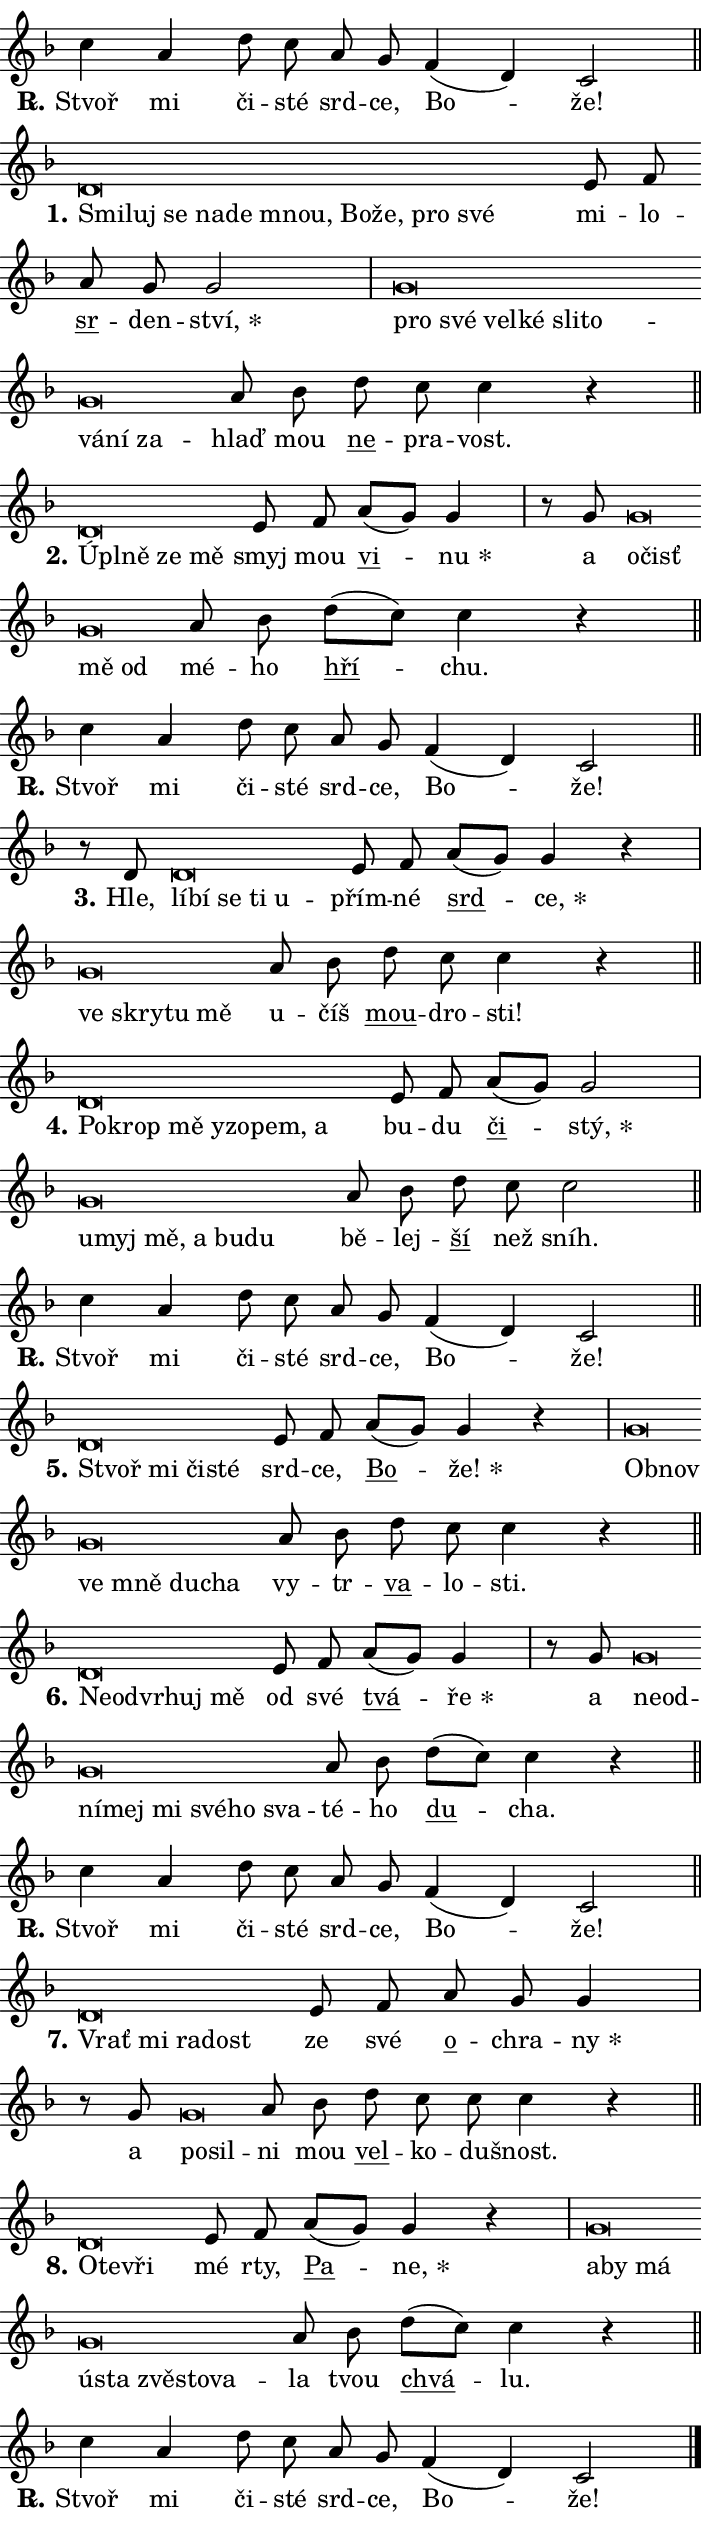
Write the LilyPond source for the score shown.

\version "2.24.0"
\header { tagline = "" }
\paper {
  indent = 0\cm
  top-margin = 0\cm
  right-margin = 0.13\cm % to fit lyric hyphens
  bottom-margin = 0\cm
  left-margin = 0\cm
  paper-width = 12\cm
  page-breaking = #ly:one-page-breaking
  system-system-spacing.basic-distance = #11
  score-system-spacing.basic-distance = #11
  ragged-last = ##f
}


%% Author: Thomas Morley
%% https://lists.gnu.org/archive/html/lilypond-user/2020-05/msg00002.html
#(define (line-position grob)
"Returns position of @var[grob} in current system:
   @code{'start}, if at first time-step
   @code{'end}, if at last time-step
   @code{'middle} otherwise
"
  (let* ((col (ly:item-get-column grob))
         (ln (ly:grob-object col 'left-neighbor))
         (rn (ly:grob-object col 'right-neighbor))
         (col-to-check-left (if (ly:grob? ln) ln col))
         (col-to-check-right (if (ly:grob? rn) rn col))
         (break-dir-left
           (and
             (ly:grob-property col-to-check-left 'non-musical #f)
             (ly:item-break-dir col-to-check-left)))
         (break-dir-right
           (and
             (ly:grob-property col-to-check-right 'non-musical #f)
             (ly:item-break-dir col-to-check-right))))
        (cond ((eqv? 1 break-dir-left) 'start)
              ((eqv? -1 break-dir-right) 'end)
              (else 'middle))))

#(define (tranparent-at-line-position vctor)
  (lambda (grob)
  "Relying on @code{line-position} select the relevant enry from @var{vctor}.
Used to determine transparency,"
    (case (line-position grob)
      ((end) (not (vector-ref vctor 0)))
      ((middle) (not (vector-ref vctor 1)))
      ((start) (not (vector-ref vctor 2))))))

noteHeadBreakVisibility =
#(define-music-function (break-visibility)(vector?)
"Makes @code{NoteHead}s transparent relying on @var{break-visibility}"
#{
  \override NoteHead.transparent =
    #(tranparent-at-line-position break-visibility)
#})

#(define delete-ledgers-for-transparent-note-heads
  (lambda (grob)
    "Reads whether a @code{NoteHead} is transparent.
If so this @code{NoteHead} is removed from @code{'note-heads} from
@var{grob}, which is supposed to be @code{LedgerLineSpanner}.
As a result ledgers are not printed for this @code{NoteHead}"
    (let* ((nhds-array (ly:grob-object grob 'note-heads))
           (nhds-list
             (if (ly:grob-array? nhds-array)
                 (ly:grob-array->list nhds-array)
                 '()))
           ;; Relies on the transparent-property being done before
           ;; Staff.LedgerLineSpanner.after-line-breaking is executed.
           ;; This is fragile ...
           (to-keep
             (remove
               (lambda (nhd)
                 (ly:grob-property nhd 'transparent #f))
               nhds-list)))
      ;; TODO find a better method to iterate over grob-arrays, similiar
      ;; to filter/remove etc for lists
      ;; For now rebuilt from scratch
      (set! (ly:grob-object grob 'note-heads)  '())
      (for-each
        (lambda (nhd)
          (ly:pointer-group-interface::add-grob grob 'note-heads nhd))
        to-keep))))

squashNotes = {
  \override NoteHead.X-extent = #'(-0.2 . 0.2)
  \override NoteHead.Y-extent = #'(-0.75 . 0)
  \override NoteHead.stencil =
    #(lambda (grob)
       (let ((pos (ly:grob-property grob 'staff-position)))
         (begin
           (if (< pos -7) (display "ERROR: Lower brevis then expected\n") (display ""))
           (if (<= pos -6) ly:text-interface::print ly:note-head::print))))
}
unSquashNotes = {
  \revert NoteHead.X-extent
  \revert NoteHead.Y-extent
  \revert NoteHead.stencil
}

hideNotes = \noteHeadBreakVisibility #begin-of-line-visible
unHideNotes = \noteHeadBreakVisibility #all-visible

% work-around for resetting accidentals
% https://lilypond.org/doc/v2.23/Documentation/notation/displaying-rhythms#unmetered-music
cadenzaMeasure = {
  \cadenzaOff
  \partial 1024 s1024
  \cadenzaOn
}

#(define-markup-command (accent layout props text) (markup?)
  "Underline accented syllable"
  (interpret-markup layout props
    #{\markup \override #'(offset . 4.3) \underline { #text }#}))

responsum = \markup \concat {
  "R" \hspace #-1.05 \path #0.1 #'((moveto 0 0.07) (lineto 0.9 0.8)) \hspace #0.05 "."
}

spaceSize = #0.6828661417322834 % exact space size for TeX Gyre Schola

\layout {
  \context {
    \Staff
    \remove "Time_signature_engraver"
    \override LedgerLineSpanner.after-line-breaking = #delete-ledgers-for-transparent-note-heads
  }
  \context {
    \Lyrics {
      \override LyricSpace.minimum-distance = \spaceSize
      \override LyricText.font-name = #"TeX Gyre Schola"
      \override LyricText.font-size = 1
      \override StanzaNumber.font-name = #"TeX Gyre Schola Bold"
      \override StanzaNumber.font-size = 1
    }
  }
  \context {
    \Score 
    \override NoteHead.text =
      #(lambda (grob) 
        (let ((pos (ly:grob-property grob 'staff-position)))
          #{\markup {
            \combine
              \halign #-0.55 \raise #(if (= pos -6) 0 0.5) \override #'(thickness . 2) \draw-line #'(3.2 . 0)
              \musicglyph "noteheads.sM1"
          }#}))
  }
}

% magnetic-lyrics.ily
%
%   written by
%     Jean Abou Samra <jean@abou-samra.fr>
%     Werner Lemberg <wl@gnu.org>
%
%   adapted by
%     Jiri Hon <jiri.hon@gmail.com>
%
% Version 2022-Apr-15

% https://www.mail-archive.com/lilypond-user@gnu.org/msg149350.html

#(define (Left_hyphen_pointer_engraver context)
   "Collect syllable-hyphen-syllable occurrences in lyrics and store
them in properties.  This engraver only looks to the left.  For
example, if the lyrics input is @code{foo -- bar}, it does the
following.

@itemize @bullet
@item
Set the @code{text} property of the @code{LyricHyphen} grob between
@q{foo} and @q{bar} to @code{foo}.

@item
Set the @code{left-hyphen} property of the @code{LyricText} grob with
text @q{foo} to the @code{LyricHyphen} grob between @q{foo} and
@q{bar}.
@end itemize

Use this auxiliary engraver in combination with the
@code{lyric-@/text::@/apply-@/magnetic-@/offset!} hook."
   (let ((hyphen #f)
         (text #f))
     (make-engraver
      (acknowledgers
       ((lyric-syllable-interface engraver grob source-engraver)
        (set! text grob)))
      (end-acknowledgers
       ((lyric-hyphen-interface engraver grob source-engraver)
        ;(when (not (grob::has-interface grob 'lyric-space-interface))
          (set! hyphen grob)));)
      ((stop-translation-timestep engraver)
       (when (and text hyphen)
         (ly:grob-set-object! text 'left-hyphen hyphen))
       (set! text #f)
       (set! hyphen #f)))))

#(define (lyric-text::apply-magnetic-offset! grob)
   "If the space between two syllables is less than the value in
property @code{LyricText@/.details@/.squash-threshold}, move the right
syllable to the left so that it gets concatenated with the left
syllable.

Use this function as a hook for
@code{LyricText@/.after-@/line-@/breaking} if the
@code{Left_@/hyphen_@/pointer_@/engraver} is active."
   (let ((hyphen (ly:grob-object grob 'left-hyphen #f)))
     (when hyphen
       (let ((left-text (ly:spanner-bound hyphen LEFT)))
         (when (grob::has-interface left-text 'lyric-syllable-interface)
           (let* ((common (ly:grob-common-refpoint grob left-text X))
                  (this-x-ext (ly:grob-extent grob common X))
                  (left-x-ext
                   (begin
                     ;; Trigger magnetism for left-text.
                     (ly:grob-property left-text 'after-line-breaking)
                     (ly:grob-extent left-text common X)))
                  ;; `delta` is the gap width between two syllables.
                  (delta (- (interval-start this-x-ext)
                            (interval-end left-x-ext)))
                  (details (ly:grob-property grob 'details))
                  (threshold (assoc-get 'squash-threshold details 0.2)))
             (when (< delta threshold)
               (let* (;; We have to manipulate the input text so that
                      ;; ligatures crossing syllable boundaries are not
                      ;; disabled.  For languages based on the Latin
                      ;; script this is essentially a beautification.
                      ;; However, for non-Western scripts it can be a
                      ;; necessity.
                      (lt (ly:grob-property left-text 'text))
                      (rt (ly:grob-property grob 'text))
                      (is-space (grob::has-interface hyphen 'lyric-space-interface))
                      (space (if is-space " " ""))
                      (extra-delta (if is-space spaceSize 0))
                      ;; Append new syllable.
                      (ltrt-space (if (and (string? lt) (string? rt))
                                (string-append lt space rt)
                                (make-concat-markup (list lt space rt))))
                      ;; Right-align `ltrt` to the right side.
                      (ltrt-space-markup (grob-interpret-markup
                               grob
                               (make-translate-markup
                                (cons (interval-length this-x-ext) 0)
                                (make-right-align-markup ltrt-space)))))
                 (begin
                   ;; Don't print `left-text`.
                   (ly:grob-set-property! left-text 'stencil #f)
                   ;; Set text and stencil (which holds all collected
                   ;; syllables so far) and shift it to the left.
                   (ly:grob-set-property! grob 'text ltrt-space)
                   (ly:grob-set-property! grob 'stencil ltrt-space-markup)
                   (ly:grob-translate-axis! grob (- (- delta extra-delta)) X))))))))))


#(define (lyric-hyphen::displace-bounds-first grob)
   ;; Make very sure this callback isn't triggered too early.
   (let ((left (ly:spanner-bound grob LEFT))
         (right (ly:spanner-bound grob RIGHT)))
     (ly:grob-property left 'after-line-breaking)
     (ly:grob-property right 'after-line-breaking)
     (ly:lyric-hyphen::print grob)))

squashThreshold = #0.4

\layout {
  \context {
    \Lyrics
    \consists #Left_hyphen_pointer_engraver
    \override LyricText.after-line-breaking =
      #lyric-text::apply-magnetic-offset!
    \override LyricHyphen.stencil = #lyric-hyphen::displace-bounds-first
    \override LyricText.details.squash-threshold = \squashThreshold
    \override LyricHyphen.minimum-distance = 0
    \override LyricHyphen.minimum-length = \squashThreshold
  }
}

squashText = \override LyricText.details.squash-threshold = 9999
unSquashText = \override LyricText.details.squash-threshold = \squashThreshold

leftText = \override LyricText.self-alignment-X = #LEFT
unLeftText = \revert LyricText.self-alignment-X

starOffset = #(lambda (grob) 
                (let ((x_offset (ly:self-alignment-interface::aligned-on-x-parent grob)))
                  (if (= x_offset 0) 0 (+ x_offset 1.2))))

star = #(define-music-function (syllable)(string?)
"Append star separator at the end of a syllable"
#{
  \once \override LyricText.X-offset = #starOffset
  \lyricmode { \markup {
    #syllable
    \override #'((font-name . "TeX Gyre Schola Bold")) \hspace #0.2 \lower #0.65 \larger "*"
  } }
#})

starAccent = #(define-music-function (syllable)(string?)
"Append star separator at the end of a syllable and make accent"
#{
  \once \override LyricText.X-offset = #starOffset
  \lyricmode { \markup {
    \accent #syllable
    \override #'((font-name . "TeX Gyre Schola Bold")) \hspace #0.2 \lower #0.65 \larger "*"
  } }
#})

breath = #(define-music-function (syllable)(string?)
"Append breathing indicator at the end of a syllable"
#{
  \lyricmode { \markup { #syllable "+" } }
#})

optionalBreath = #(define-music-function (syllable)(string?)
"Append optional breathing indicator at the end of a syllable"
#{
  \lyricmode { \markup { #syllable "(+)" } }
#})


\score {
    <<
        \new Voice = "melody" { \cadenzaOn \key f \major \relative { c''4 a d8 c a g \bar "" f4( d) c2 \cadenzaMeasure \bar "||" \break } }
        \new Lyrics \lyricsto "melody" { \lyricmode { \set stanza = \responsum
Stvoř mi či -- sté srd -- ce, Bo -- že! } }
    >>
    \layout {}
}

\score {
    <<
        \new Voice = "melody" { \cadenzaOn \key f \major \relative { \squashNotes d'\breve*1/16 \hideNotes \breve*1/16 \bar "" \breve*1/16 \bar "" \breve*1/16 \bar "" \breve*1/16 \bar "" \breve*1/16 \bar "" \breve*1/16 \bar "" \breve*1/16 \bar "" \breve*1/16 \breve*1/16 \bar "" \unHideNotes \unSquashNotes e8 f \bar "" a g g2 \cadenzaMeasure \bar "|" \squashNotes g\breve*1/16 \hideNotes \breve*1/16 \bar "" \breve*1/16 \bar "" \breve*1/16 \bar "" \breve*1/16 \bar "" \breve*1/16 \bar "" \breve*1/16 \bar "" \breve*1/16 \breve*1/16 \bar "" \unHideNotes \unSquashNotes a8 bes \bar "" d c c4 r \cadenzaMeasure \bar "||" \break } }
        \new Lyrics \lyricsto "melody" { \lyricmode { \set stanza = "1."
\leftText Smi -- \squashText luj se na -- de mnou, Bo -- že, pro své \unLeftText \unSquashText mi -- lo -- \markup \accent sr -- den -- \star ství, \leftText pro \squashText své vel -- ké sli -- to -- vá -- ní za -- \unLeftText \unSquashText hlaď mou \markup \accent ne -- pra -- vost. } }
    >>
    \layout {}
}

\score {
    <<
        \new Voice = "melody" { \cadenzaOn \key f \major \relative { \squashNotes d'\breve*1/16 \hideNotes \breve*1/16 \bar "" \breve*1/16 \breve*1/16 \bar "" \unHideNotes \unSquashNotes e8 f \bar "" a[( g)] g4 \cadenzaMeasure \bar "|" r8 g8 \squashNotes g\breve*1/16 \hideNotes \breve*1/16 \bar "" \breve*1/16 \breve*1/16 \bar "" \unHideNotes \unSquashNotes a8 bes \bar "" d[( c)] c4 r \cadenzaMeasure \bar "||" \break } }
        \new Lyrics \lyricsto "melody" { \lyricmode { \set stanza = "2."
\leftText Úpl -- \squashText ně ze mě \unLeftText \unSquashText smyj mou \markup \accent vi -- \star nu a \leftText o -- \squashText čisť mě od \unLeftText \unSquashText mé -- ho \markup \accent hří -- chu. } }
    >>
    \layout {}
}

\score {
    <<
        \new Voice = "melody" { \cadenzaOn \key f \major \relative { c''4 a d8 c a g \bar "" f4( d) c2 \cadenzaMeasure \bar "||" \break } }
        \new Lyrics \lyricsto "melody" { \lyricmode { \set stanza = \responsum
Stvoř mi či -- sté srd -- ce, Bo -- že! } }
    >>
    \layout {}
}

\score {
    <<
        \new Voice = "melody" { \cadenzaOn \key f \major \relative { r8 d'8 \squashNotes d\breve*1/16 \hideNotes \breve*1/16 \bar "" \breve*1/16 \bar "" \breve*1/16 \breve*1/16 \bar "" \unHideNotes \unSquashNotes e8 f \bar "" a[( g)] g4 r \cadenzaMeasure \bar "|" \squashNotes g\breve*1/16 \hideNotes \breve*1/16 \bar "" \breve*1/16 \breve*1/16 \bar "" \unHideNotes \unSquashNotes a8 bes \bar "" d c c4 r \cadenzaMeasure \bar "||" \break } }
        \new Lyrics \lyricsto "melody" { \lyricmode { \set stanza = "3."
Hle, \leftText lí -- \squashText bí se ti u -- \unLeftText \unSquashText přím -- né \markup \accent srd -- \star ce, \leftText ve \squashText skry -- tu mě \unLeftText \unSquashText u -- číš \markup \accent mou -- dro -- sti! } }
    >>
    \layout {}
}

\score {
    <<
        \new Voice = "melody" { \cadenzaOn \key f \major \relative { \squashNotes d'\breve*1/16 \hideNotes \breve*1/16 \bar "" \breve*1/16 \bar "" \breve*1/16 \bar "" \breve*1/16 \bar "" \breve*1/16 \breve*1/16 \bar "" \unHideNotes \unSquashNotes e8 f \bar "" a[( g)] g2 \cadenzaMeasure \bar "|" \squashNotes g\breve*1/16 \hideNotes \breve*1/16 \bar "" \breve*1/16 \bar "" \breve*1/16 \bar "" \breve*1/16 \breve*1/16 \bar "" \unHideNotes \unSquashNotes a8 bes \bar "" d c c2 \cadenzaMeasure \bar "||" \break } }
        \new Lyrics \lyricsto "melody" { \lyricmode { \set stanza = "4."
\leftText Po -- \squashText krop mě y -- zo -- pem, a \unLeftText \unSquashText bu -- du \markup \accent či -- \star stý, \leftText u -- \squashText myj mě, a bu -- du \unLeftText \unSquashText bě -- lej -- \markup \accent ší než sníh. } }
    >>
    \layout {}
}

\score {
    <<
        \new Voice = "melody" { \cadenzaOn \key f \major \relative { c''4 a d8 c a g \bar "" f4( d) c2 \cadenzaMeasure \bar "||" \break } }
        \new Lyrics \lyricsto "melody" { \lyricmode { \set stanza = \responsum
Stvoř mi či -- sté srd -- ce, Bo -- že! } }
    >>
    \layout {}
}

\score {
    <<
        \new Voice = "melody" { \cadenzaOn \key f \major \relative { \squashNotes d'\breve*1/16 \hideNotes \breve*1/16 \bar "" \breve*1/16 \breve*1/16 \bar "" \unHideNotes \unSquashNotes e8 f \bar "" a[( g)] g4 r \cadenzaMeasure \bar "|" \squashNotes g\breve*1/16 \hideNotes \breve*1/16 \bar "" \breve*1/16 \bar "" \breve*1/16 \bar "" \breve*1/16 \breve*1/16 \bar "" \unHideNotes \unSquashNotes a8 bes \bar "" d c c4 r \cadenzaMeasure \bar "||" \break } }
        \new Lyrics \lyricsto "melody" { \lyricmode { \set stanza = "5."
\leftText Stvoř \squashText mi či -- sté \unLeftText \unSquashText srd -- ce, \markup \accent Bo -- \star že! \leftText Ob -- \squashText nov ve mně du -- cha \unLeftText \unSquashText vy -- tr -- \markup \accent va -- lo -- sti. } }
    >>
    \layout {}
}

\score {
    <<
        \new Voice = "melody" { \cadenzaOn \key f \major \relative { \squashNotes d'\breve*1/16 \hideNotes \breve*1/16 \bar "" \breve*1/16 \bar "" \breve*1/16 \breve*1/16 \bar "" \unHideNotes \unSquashNotes e8 f \bar "" a[( g)] g4 \cadenzaMeasure \bar "|" r8 g8 \squashNotes g\breve*1/16 \hideNotes \breve*1/16 \bar "" \breve*1/16 \bar "" \breve*1/16 \bar "" \breve*1/16 \bar "" \breve*1/16 \bar "" \breve*1/16 \breve*1/16 \bar "" \unHideNotes \unSquashNotes a8 bes \bar "" d[( c)] c4 r \cadenzaMeasure \bar "||" \break } }
        \new Lyrics \lyricsto "melody" { \lyricmode { \set stanza = "6."
\leftText Ne -- \squashText od -- vr -- huj mě \unLeftText \unSquashText od své \markup \accent tvá -- \star ře a \leftText ne -- \squashText od -- ní -- mej mi své -- ho sva -- \unLeftText \unSquashText té -- ho \markup \accent du -- cha. } }
    >>
    \layout {}
}

\score {
    <<
        \new Voice = "melody" { \cadenzaOn \key f \major \relative { c''4 a d8 c a g \bar "" f4( d) c2 \cadenzaMeasure \bar "||" \break } }
        \new Lyrics \lyricsto "melody" { \lyricmode { \set stanza = \responsum
Stvoř mi či -- sté srd -- ce, Bo -- že! } }
    >>
    \layout {}
}

\score {
    <<
        \new Voice = "melody" { \cadenzaOn \key f \major \relative { \squashNotes d'\breve*1/16 \hideNotes \breve*1/16 \bar "" \breve*1/16 \breve*1/16 \bar "" \unHideNotes \unSquashNotes e8 f \bar "" a g g4 \cadenzaMeasure \bar "|" r8 g8 \squashNotes g\breve*1/16 \hideNotes \breve*1/16 \bar "" \unHideNotes \unSquashNotes a8 bes \bar "" d c c c4 r \cadenzaMeasure \bar "||" \break } }
        \new Lyrics \lyricsto "melody" { \lyricmode { \set stanza = "7."
\leftText Vrať \squashText mi ra -- dost \unLeftText \unSquashText ze své \markup \accent o -- chra -- \star ny a \leftText po -- \squashText sil -- \unLeftText \unSquashText ni mou \markup \accent vel -- ko -- du -- šnost. } }
    >>
    \layout {}
}

\score {
    <<
        \new Voice = "melody" { \cadenzaOn \key f \major \relative { \squashNotes d'\breve*1/16 \hideNotes \breve*1/16 \breve*1/16 \bar "" \unHideNotes \unSquashNotes e8 f \bar "" a[( g)] g4 r \cadenzaMeasure \bar "|" \squashNotes g\breve*1/16 \hideNotes \breve*1/16 \bar "" \breve*1/16 \bar "" \breve*1/16 \bar "" \breve*1/16 \bar "" \breve*1/16 \bar "" \breve*1/16 \breve*1/16 \bar "" \unHideNotes \unSquashNotes a8 bes \bar "" d[( c)] c4 r \cadenzaMeasure \bar "||" \break } }
        \new Lyrics \lyricsto "melody" { \lyricmode { \set stanza = "8."
\leftText O -- \squashText te -- vři \unLeftText \unSquashText mé rty, \markup \accent Pa -- \star ne, \leftText a -- \squashText by má ú -- sta zvě -- sto -- va -- \unLeftText \unSquashText la tvou \markup \accent chvá -- lu. } }
    >>
    \layout {}
}

\score {
    <<
        \new Voice = "melody" { \cadenzaOn \key f \major \relative { c''4 a d8 c a g \bar "" f4( d) c2 \cadenzaMeasure \bar "||" \break } \bar "|." }
        \new Lyrics \lyricsto "melody" { \lyricmode { \set stanza = \responsum
Stvoř mi či -- sté srd -- ce, Bo -- že! } }
    >>
    \layout {}
}
